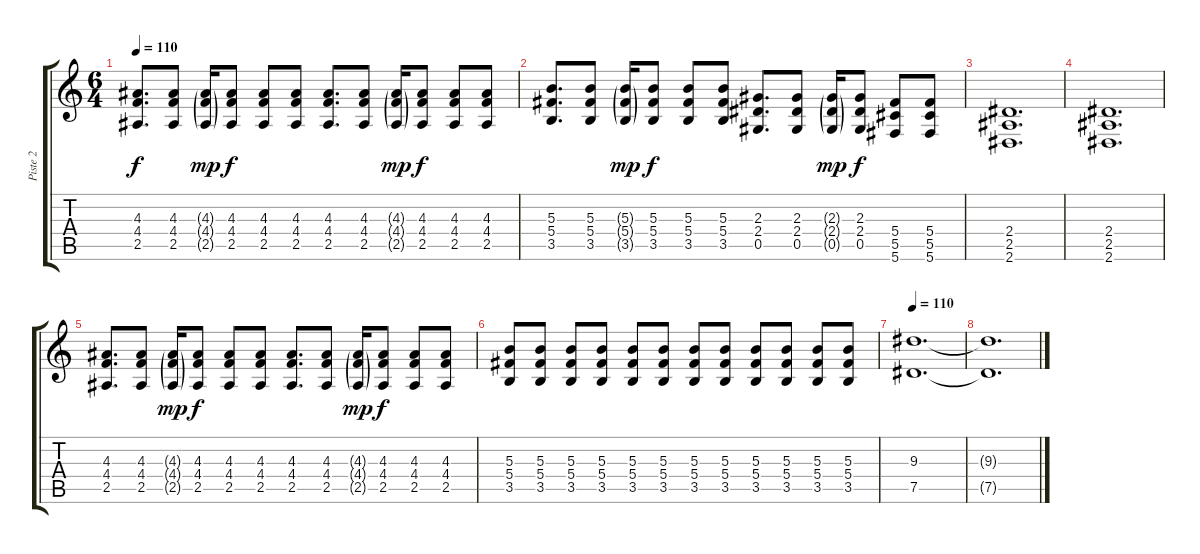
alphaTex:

\track ("Piste 2" "Piste 2") {instrument overdrivenguitar}
\staff {score tabs}
\tuning (Eb4 Bb3 Gb3 Db3 Ab2 Db2) {hide}
\ts (6 4)
\tempo 110
\clef g2
\ks c
(4.3 4.4 2.5).8{d dy f} (4.3 4.4 2.5).8 (4.3{g} 4.4{g} 2.5{g}).16{dy mp} (4.3 4.4 2.5).8{dy f} (4.3 4.4 2.5).8 (4.3 4.4 2.5).8 (4.3 4.4 2.5).8{d} (4.3 4.4 2.5).8 (4.3{g} 4.4{g} 2.5{g}).16{dy mp} (4.3 4.4 2.5).8{dy f} (4.3 4.4 2.5).8 (4.3 4.4 2.5).8 |
(5.3 5.4 3.5).8{d} (5.3 5.4 3.5).8 (5.3{g} 5.4{g} 3.5{g}).16{dy mp} (5.3 5.4 3.5).8{dy f} (5.3 5.4 3.5).8 (5.3 5.4 3.5).8 (2.3 2.4 0.5).8{d} (2.3 2.4 0.5).8 (2.3{g} 2.4{g} 0.5{g}).16{dy mp} (2.3 2.4 0.5).8{dy f} (5.4 5.5 5.6).8 (5.4 5.5 5.6).8 |
(2.4 2.5 2.6).1{d} |
(2.4 2.5 2.6).1{d} |
(4.3 4.4 2.5).8{d} (4.3 4.4 2.5).8 (4.3{g} 4.4{g} 2.5{g}).16{dy mp} (4.3 4.4 2.5).8{dy f} (4.3 4.4 2.5).8 (4.3 4.4 2.5).8 (4.3 4.4 2.5).8{d} (4.3 4.4 2.5).8 (4.3{g} 4.4{g} 2.5{g}).16{dy mp} (4.3 4.4 2.5).8{dy f} (4.3 4.4 2.5).8 (4.3 4.4 2.5).8 |
(5.3 5.4 3.5).8 (5.3 5.4 3.5).8 (5.3 5.4 3.5).8 (5.3 5.4 3.5).8 (5.3 5.4 3.5).8 (5.3 5.4 3.5).8 (5.3 5.4 3.5).8 (5.3 5.4 3.5).8 (5.3 5.4 3.5).8 (5.3 5.4 3.5).8 (5.3 5.4 3.5).8 (5.3 5.4 3.5).8 |
\tempo 110
(9.3 7.5).1{d} |
(9.3{t} 7.5{t}).1{d}
